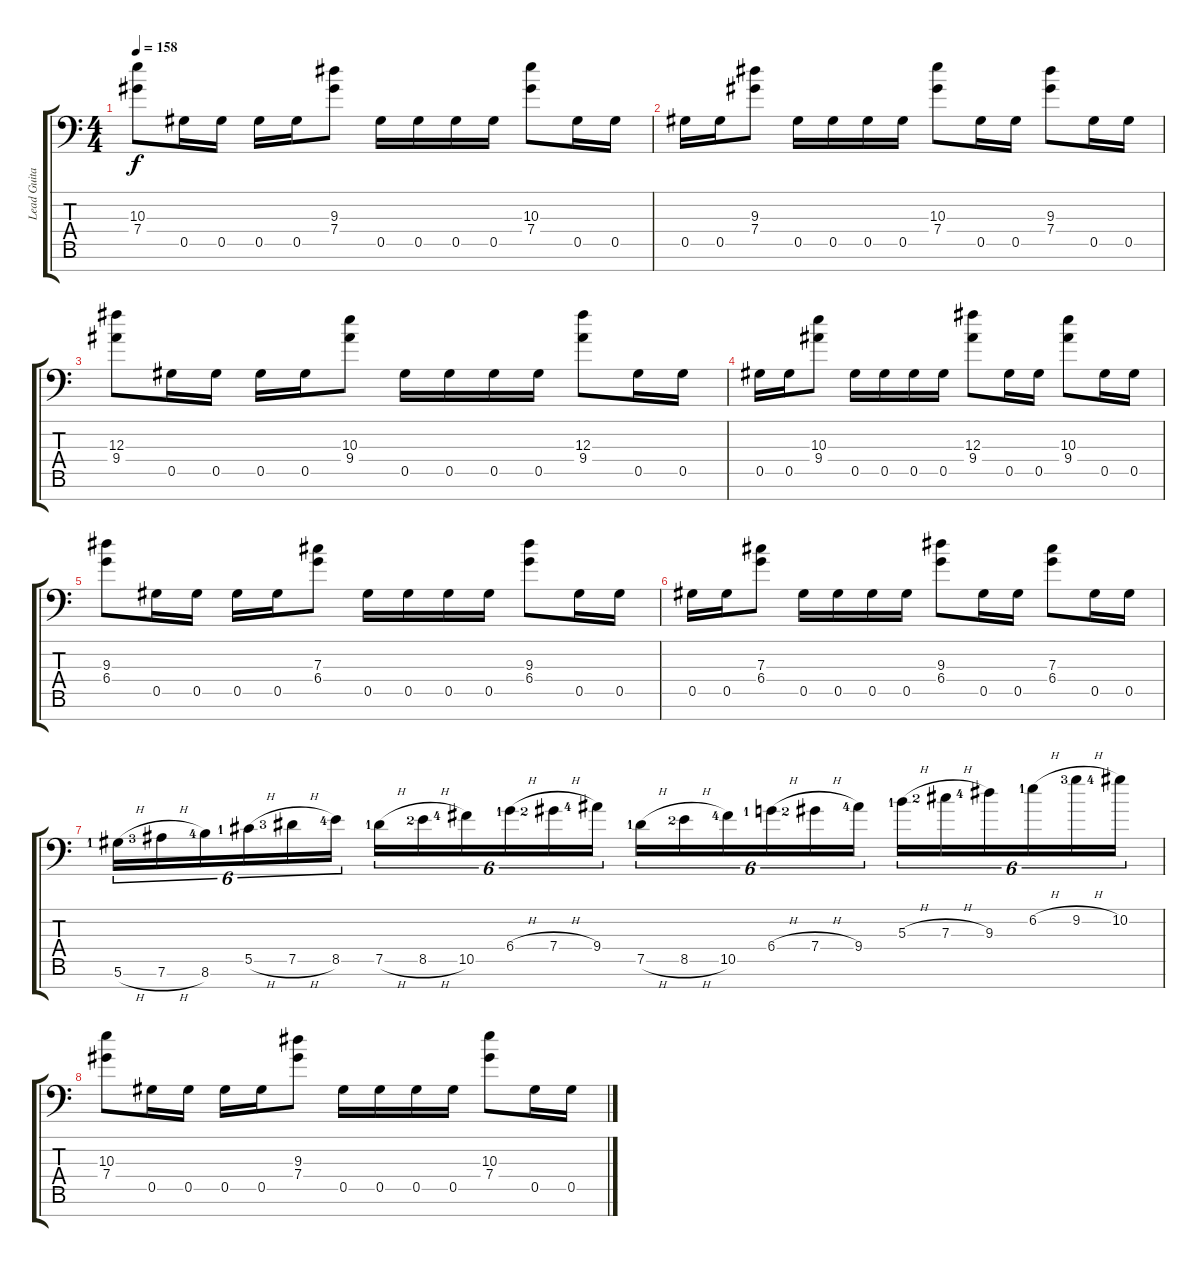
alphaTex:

\track ("Lead Guitar" "Lead Guita") {instrument distortionguitar}
\staff {score tabs}
\tuning (Eb4 Bb3 Gb3 Db3 Ab2 Eb2 Bb1) {hide}
\ts (4 4)
\tempo 158
\clef f4
\ks c
(10.3 7.4).8{dy f instrument distortionguitar} 0.5.16 0.5.16 0.5.16 0.5.16 (9.3 7.4).8 0.5.16 0.5.16 0.5.16 0.5.16 (10.3 7.4).8 0.5.16 0.5.16 |
0.5.16 0.5.16 (9.3 7.4).8 0.5.16 0.5.16 0.5.16 0.5.16 (10.3 7.4).8 0.5.16 0.5.16 (9.3 7.4).8 0.5.16 0.5.16 |
(12.3 9.4).8 0.5.16 0.5.16 0.5.16 0.5.16 (10.3 9.4).8 0.5.16 0.5.16 0.5.16 0.5.16 (12.3 9.4).8 0.5.16 0.5.16 |
0.5.16 0.5.16 (10.3 9.4).8 0.5.16 0.5.16 0.5.16 0.5.16 (12.3 9.4).8 0.5.16 0.5.16 (10.3 9.4).8 0.5.16 0.5.16 |
(9.3 6.4).8 0.5.16 0.5.16 0.5.16 0.5.16 (7.3 6.4).8 0.5.16 0.5.16 0.5.16 0.5.16 (9.3 6.4).8 0.5.16 0.5.16 |
0.5.16 0.5.16 (7.3 6.4).8 0.5.16 0.5.16 0.5.16 0.5.16 (9.3 6.4).8 0.5.16 0.5.16 (7.3 6.4).8 0.5.16 0.5.16 |
5.6{h lf 2}.16{tu (6 4)} 7.6{h lf 4}.16{tu (6 4)} 8.6{lf 5}.16{tu (6 4)} 5.5{h lf 2}.16{tu (6 4)} 7.5{h lf 4}.16{tu (6 4)} 8.5{lf 5}.16{tu (6 4)} 7.5{h lf 2}.16{tu (6 4)} 8.5{h lf 3}.16{tu (6 4)} 10.5{lf 5}.16{tu (6 4)} 6.4{h lf 2}.16{tu (6 4)} 7.4{h lf 3}.16{tu (6 4)} 9.4{lf 5}.16{tu (6 4)} 7.5{h lf 2}.16{tu (6 4)} 8.5{h lf 3}.16{tu (6 4)} 10.5{lf 5}.16{tu (6 4)} 6.4{h lf 2}.16{tu (6 4)} 7.4{h lf 3}.16{tu (6 4)} 9.4{lf 5}.16{tu (6 4)} 5.3{h lf 2}.16{tu (6 4)} 7.3{h lf 3}.16{tu (6 4)} 9.3{lf 5}.16{tu (6 4)} 6.2{h lf 2}.16{tu (6 4)} 9.2{h lf 4}.16{tu (6 4)} 10.2{lf 5}.16{tu (6 4)} |
(10.3 7.4).8 0.5.16 0.5.16 0.5.16 0.5.16 (9.3 7.4).8 0.5.16 0.5.16 0.5.16 0.5.16 (10.3 7.4).8 0.5.16 0.5.16
